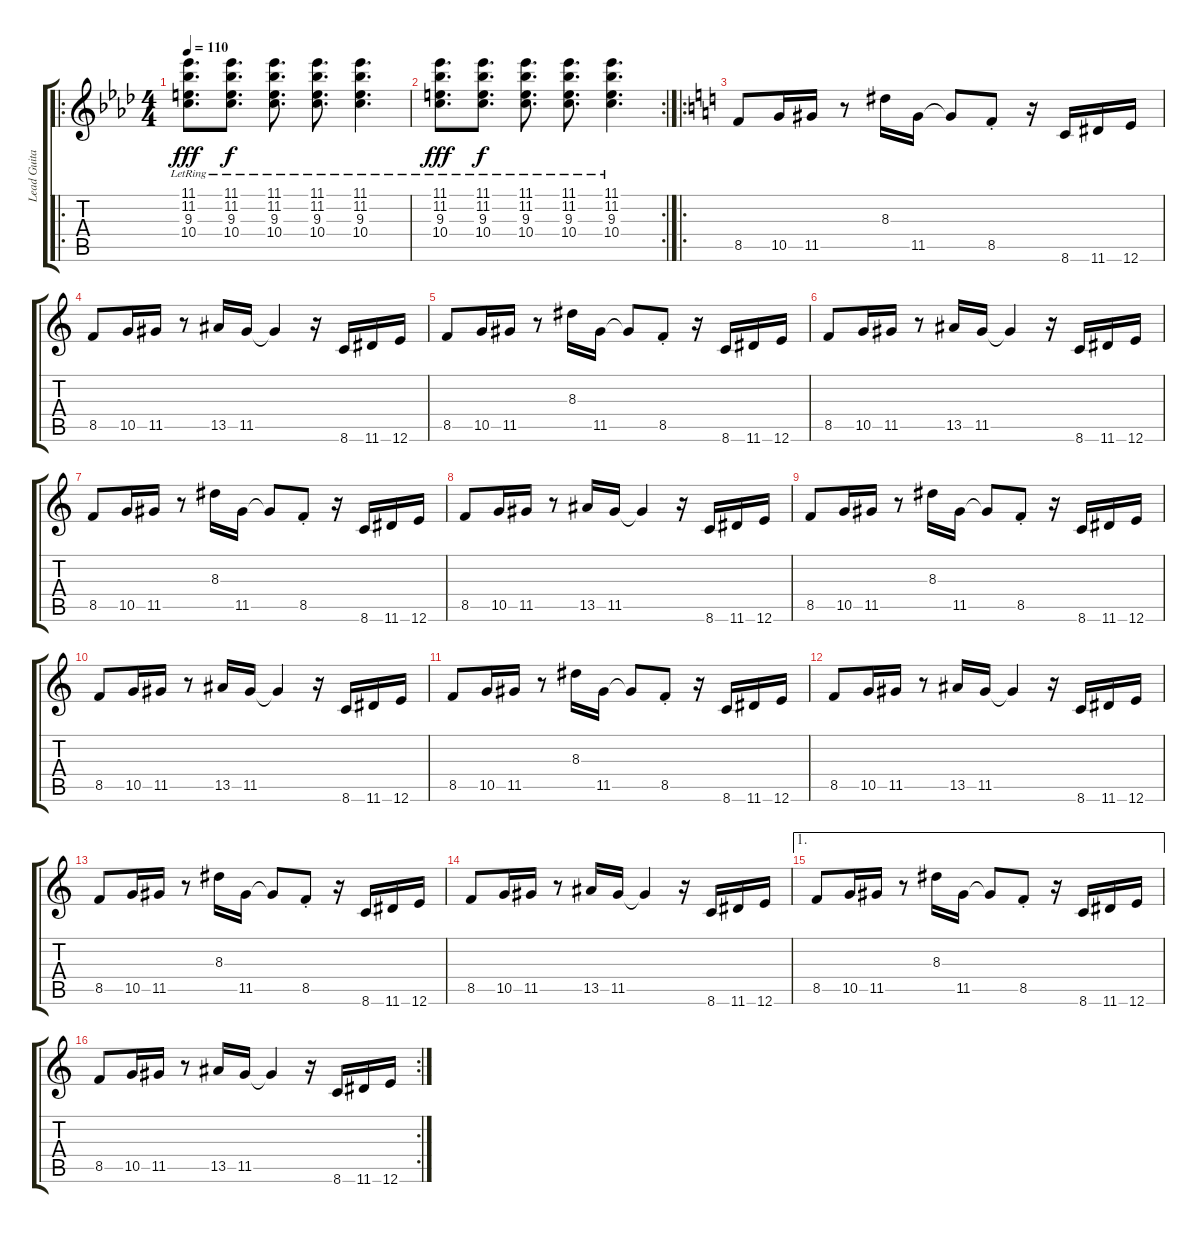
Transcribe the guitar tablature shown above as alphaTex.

\track ("Lead Guitar" "Lead Guita") {instrument electricguitarclean}
\staff {score tabs}
\tuning (E4 B3 G3 D3 A2 E2) {hide}
\ro
\ts (4 4)
\tempo 110
\clef g2
\ks ab
(11.1{lr} 11.2{lr} 9.3{lr} 10.4{lr}).8{d dy fff instrument electricguitarclean} (11.1{lr} 11.2{lr} 9.3{lr} 10.4{lr}).8{d dy f} (11.1{lr} 11.2{lr} 9.3{lr} 10.4{lr}).8{d} (11.1{lr} 11.2{lr} 9.3{lr} 10.4{lr}).8{d} (11.1{lr} 11.2{lr} 9.3{lr} 10.4{lr}).4{d} |
\rc 2
(11.1{lr} 11.2{lr} 9.3{lr} 10.4{lr}).8{d dy fff} (11.1{lr} 11.2{lr} 9.3{lr} 10.4{lr}).8{d dy f} (11.1{lr} 11.2{lr} 9.3{lr} 10.4{lr}).8{d} (11.1{lr} 11.2{lr} 9.3{lr} 10.4{lr}).8{d} (11.1{lr} 11.2{lr} 9.3{lr} 10.4{lr}).4{d} |
\ro
\ks c
8.5.8 10.5.16 11.5.16 r.8 8.3.16 11.5.16 11.5{t}.8 8.5{st}.8 r.16 8.6.16 11.6.16 12.6.16 |
8.5.8 10.5.16 11.5.16 r.8 13.5.16 11.5.16 11.5{t}.4 r.16 8.6.16 11.6.16 12.6.16 |
8.5.8 10.5.16 11.5.16 r.8 8.3.16 11.5.16 11.5{t}.8 8.5{st}.8 r.16 8.6.16 11.6.16 12.6.16 |
8.5.8 10.5.16 11.5.16 r.8 13.5.16 11.5.16 11.5{t}.4 r.16 8.6.16 11.6.16 12.6.16 |
8.5.8 10.5.16 11.5.16 r.8 8.3.16 11.5.16 11.5{t}.8 8.5{st}.8 r.16 8.6.16 11.6.16 12.6.16 |
8.5.8 10.5.16 11.5.16 r.8 13.5.16 11.5.16 11.5{t}.4 r.16 8.6.16 11.6.16 12.6.16 |
8.5.8 10.5.16 11.5.16 r.8 8.3.16 11.5.16 11.5{t}.8 8.5{st}.8 r.16 8.6.16 11.6.16 12.6.16 |
8.5.8 10.5.16 11.5.16 r.8 13.5.16 11.5.16 11.5{t}.4 r.16 8.6.16 11.6.16 12.6.16 |
8.5.8 10.5.16 11.5.16 r.8 8.3.16 11.5.16 11.5{t}.8 8.5{st}.8 r.16 8.6.16 11.6.16 12.6.16 |
8.5.8 10.5.16 11.5.16 r.8 13.5.16 11.5.16 11.5{t}.4 r.16 8.6.16 11.6.16 12.6.16 |
8.5.8 10.5.16 11.5.16 r.8 8.3.16 11.5.16 11.5{t}.8 8.5{st}.8 r.16 8.6.16 11.6.16 12.6.16 |
8.5.8 10.5.16 11.5.16 r.8 13.5.16 11.5.16 11.5{t}.4 r.16 8.6.16 11.6.16 12.6.16 |
\ae 1
8.5.8 10.5.16 11.5.16 r.8 8.3.16 11.5.16 11.5{t}.8 8.5{st}.8 r.16 8.6.16 11.6.16 12.6.16 |
\rc 2
8.5.8 10.5.16 11.5.16 r.8 13.5.16 11.5.16 11.5{t}.4 r.16 8.6.16 11.6.16 12.6.16
